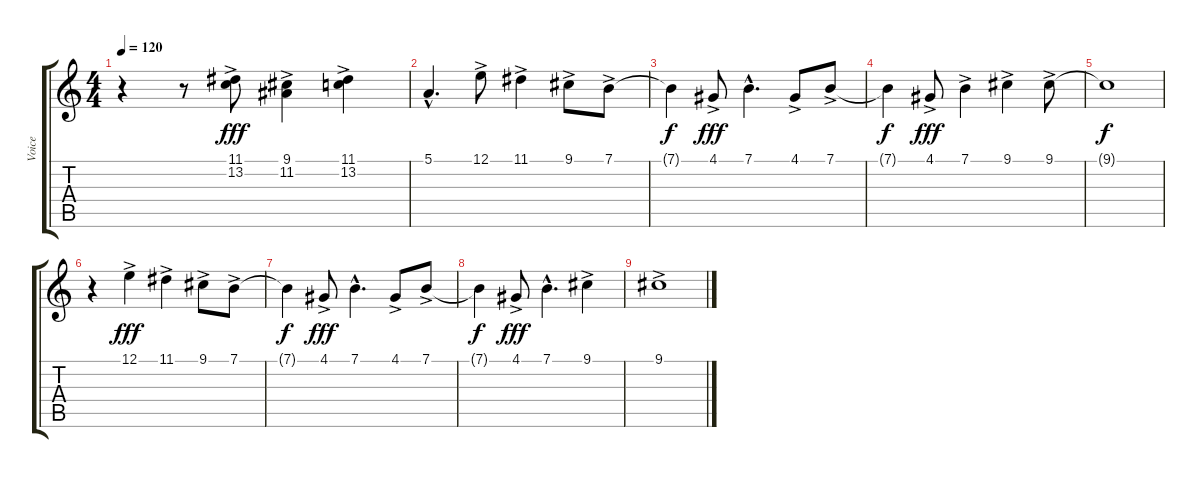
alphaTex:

\track ("Voice" "Voice") {instrument lead1square}
\staff {score tabs}
\tuning (E4 B3 G3 D3 A2 E2) {hide}
\ts (4 4)
\tempo 120
\clef g2
\ks c
r.4{dy fff} r.8 (11.1{ac} 13.2{ac}).8 (9.1{ac} 11.2{ac}).4 (11.1{ac} 13.2{ac}).4 |
5.1{hac}.4{d} 12.1{ac}.8 11.1{ac}.4 9.1{ac}.8 7.1{ac}.8 |
7.1{t}.4{dy f} 4.1{ac}.8{dy fff} 7.1{hac}.4{d} 4.1{ac}.8 7.1{ac}.8 |
7.1{t}.4{dy f} 4.1{ac}.8{dy fff} 7.1{ac}.4 9.1{ac}.4 9.1{ac}.8 |
9.1{t}.1{dy f} |
r.4 12.1{ac}.4{dy fff} 11.1{ac}.4 9.1{ac}.8 7.1{ac}.8 |
7.1{t}.4{dy f} 4.1{ac}.8{dy fff} 7.1{hac}.4{d} 4.1{ac}.8 7.1{ac}.8 |
7.1{t}.4{dy f} 4.1{ac}.8{dy fff} 7.1{hac}.4{d} 9.1{ac}.4 |
9.1{ac}.1
